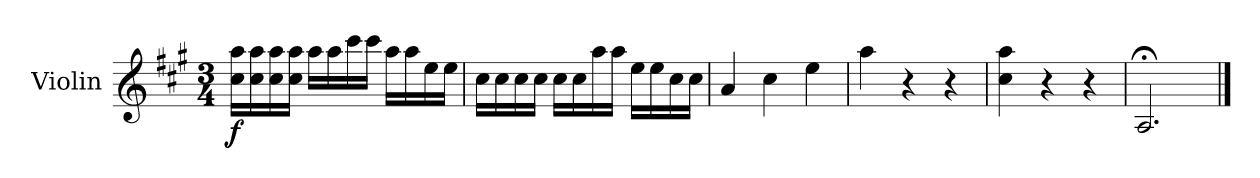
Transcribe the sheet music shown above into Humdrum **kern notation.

**kern	**dynam
*part1	*part1
*staff1	*staff1
*I"Violin	*
*I'Vln.	*
*clefG2	*
*k[f#c#g#]	*
*M3/4	*
=1	=1
!	!LO:DY:b
16cc#\ 16aa\LL	f
16cc#\ 16aa\	.
16cc#\ 16aa\	.
16cc#\ 16aa\JJ	.
16aa\LL	.
16aa\	.
16ccc#\	.
16ccc#\JJ	.
16aa\LL	.
16aa\	.
16ee\	.
16ee\JJ	.
=2	=2
16cc#\LL	.
16cc#\	.
16cc#\	.
16cc#\JJ	.
16cc#\LL	.
16cc#\	.
16aa\	.
16aa\JJ	.
16ee\LL	.
16ee\	.
16cc#\	.
16cc#\JJ	.
=3	=3
4a/	.
4cc#\	.
4ee\	.
=4	=4
4aa\	.
4r	.
4r	.
!!LO:LB:g=z
=5	=5
4cc#\ 4aa\	.
4r	.
4r	.
=6	=6
2.A;</	.
==	==
*-	*-
